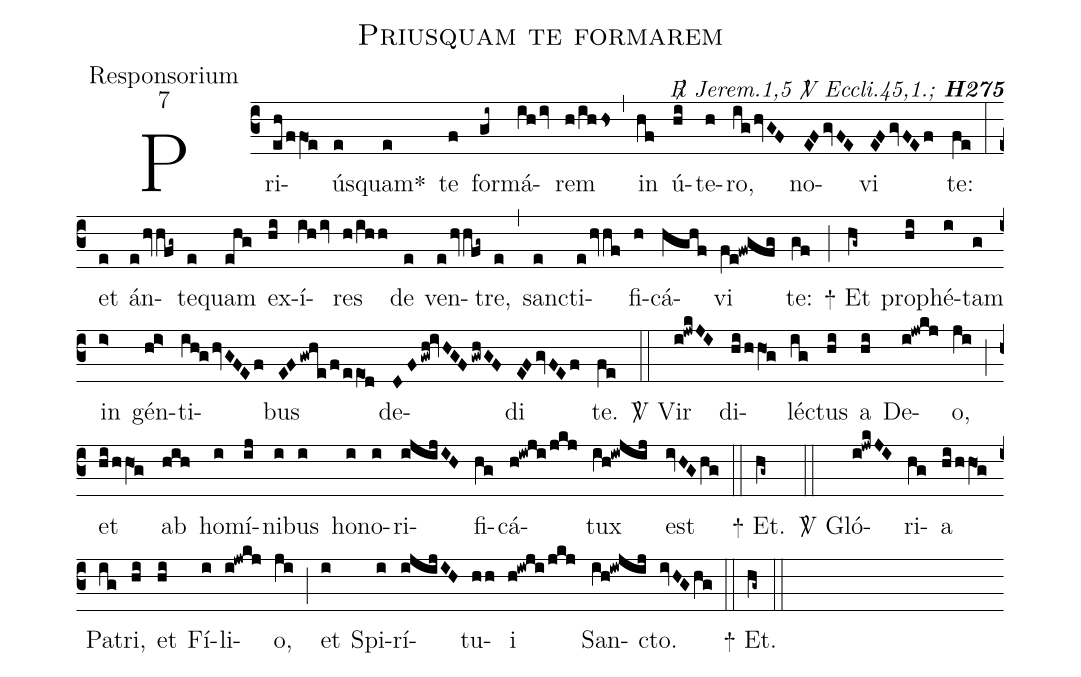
name:Priusquam te formarem;
office-part:Responsorium;
mode:7;
commentary:{\itshape\mdseries \Rbar\   Jerem.1,5 \Vbar\   Eccli.45,1.;\/} {\bfseries H275};
%%
(c3) Pri(eh/ffO1e)ús(e)quam<sp>*</sp>(e) te(f) for(gi~)má(ihiv)rem(h/ihHs) (,)
in(hf) ú(hi)te(h)ro,(ighvGF) no(EFgvFE)vi(EFgvFEf) te:(fe) (:)
et(e) án(ehvhV@fg~)te(e)quam(ehg) ex(hi)í(ihiv)res(h/ihh) de(e) ven(ehvhV@fg~)tre,(e) (,)
san(e)cti(ehvhf)fi(h)cá(hghf)vi(fe!fwgfg) te:(gf) (;)
<sp>+</sp> Et(hg~) pro(hi)phé(i)tam(g) in(i>) gén(hi>)ti(ih!ghvGFEf)bus(EFgwhe/f/eeO1d) de(DFgwh!ivHGFgwhGF)di(EFgvFEf) te.(fe) (::)
<sp>V/</sp> Vir(i!jwkJI) di(hi/hhO1g)lé(ig)ctus(hi) a(hi) De(i!jwkj)o,(ji) (;)
et(hi/hhO1g) ab(hih) ho(i)mí(ij)ni(i)bus(i) ho(i)no(i)ri(ijijIH)fi(hg)cá(h!iwji/jkj)tux(ih!iwjij) est(ivHGhg) (::)
<sp>+</sp> Et.(hg~) (::)
<sp>V/</sp> Gló(i!jwkJI)ri(hg)a(hi/hhO1g) Pa(ig)tri,(hi) et(hi) Fí(i)li(i!jwkj)o,(ji) (;) et(i) Spi(i)rí(ijijIH)tu(hh)i(h!iwji/jkj) San(ih!iwjij)cto.(ivHGhg)  (::)
<sp>+</sp> Et.(hg~) (::)
